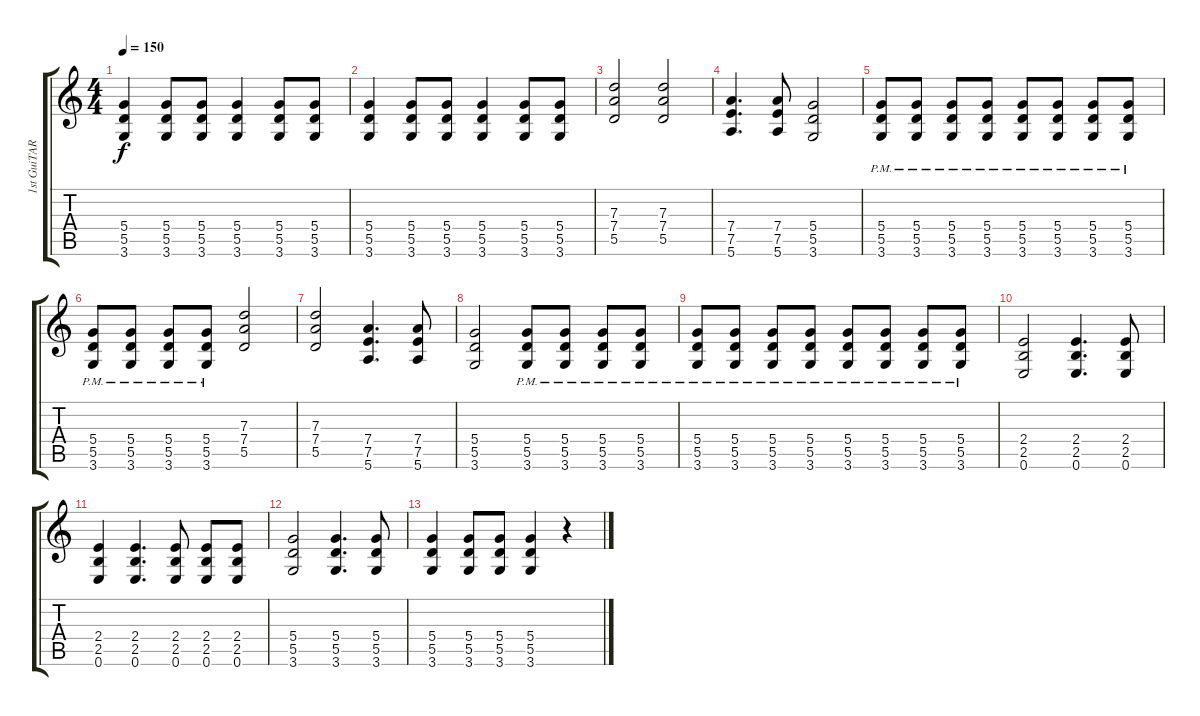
\track ("1st GuiTAR" "1st GuiTAR") {instrument distortionguitar}
\staff {score tabs}
\tuning (E4 B3 G3 D3 A2 E2) {hide}
\ts (4 4)
\tempo 150
\clef g2
\ks c
(5.4 5.5 3.6).4{dy f} (5.4 5.5 3.6).8 (5.4 5.5 3.6).8 (5.4 5.5 3.6).4 (5.4 5.5 3.6).8 (5.4 5.5 3.6).8 |
(5.4 5.5 3.6).4 (5.4 5.5 3.6).8 (5.4 5.5 3.6).8 (5.4 5.5 3.6).4 (5.4 5.5 3.6).8 (5.4 5.5 3.6).8 |
(7.3 7.4 5.5).2 (7.3 7.4 5.5).2 |
(7.4 7.5 5.6).4{d} (7.4 7.5 5.6).8 (5.4 5.5 3.6).2 |
(5.4{pm} 5.5{pm} 3.6{pm}).8 (5.4{pm} 5.5{pm} 3.6{pm}).8 (5.4{pm} 5.5{pm} 3.6{pm}).8 (5.4{pm} 5.5{pm} 3.6{pm}).8 (5.4{pm} 5.5{pm} 3.6{pm}).8 (5.4{pm} 5.5{pm} 3.6{pm}).8 (5.4{pm} 5.5{pm} 3.6{pm}).8 (5.4{pm} 5.5{pm} 3.6{pm}).8 |
(5.4{pm} 5.5{pm} 3.6{pm}).8 (5.4{pm} 5.5{pm} 3.6{pm}).8 (5.4{pm} 5.5{pm} 3.6{pm}).8 (5.4{pm} 5.5{pm} 3.6{pm}).8 (7.3 7.4 5.5).2 |
(7.3 7.4 5.5).2 (7.4 7.5 5.6).4{d} (7.4 7.5 5.6).8 |
(5.4 5.5 3.6).2 (5.4{pm} 5.5{pm} 3.6{pm}).8 (5.4{pm} 5.5{pm} 3.6{pm}).8 (5.4{pm} 5.5{pm} 3.6{pm}).8 (5.4{pm} 5.5{pm} 3.6{pm}).8 |
(5.4{pm} 5.5{pm} 3.6{pm}).8 (5.4{pm} 5.5{pm} 3.6{pm}).8 (5.4{pm} 5.5{pm} 3.6{pm}).8 (5.4{pm} 5.5{pm} 3.6{pm}).8 (5.4{pm} 5.5{pm} 3.6{pm}).8 (5.4{pm} 5.5{pm} 3.6{pm}).8 (5.4{pm} 5.5{pm} 3.6{pm}).8 (5.4{pm} 5.5{pm} 3.6{pm}).8 |
(2.4 2.5 0.6).2 (2.4 2.5 0.6).4{d} (2.4 2.5 0.6).8 |
(2.4 2.5 0.6).4 (2.4 2.5 0.6).4{d} (2.4 2.5 0.6).8 (2.4 2.5 0.6).8 (2.4 2.5 0.6).8 |
(5.4 5.5 3.6).2 (5.4 5.5 3.6).4{d} (5.4 5.5 3.6).8 |
(5.4 5.5 3.6).4 (5.4 5.5 3.6).8 (5.4 5.5 3.6).8 (5.4 5.5 3.6).4 r.4
